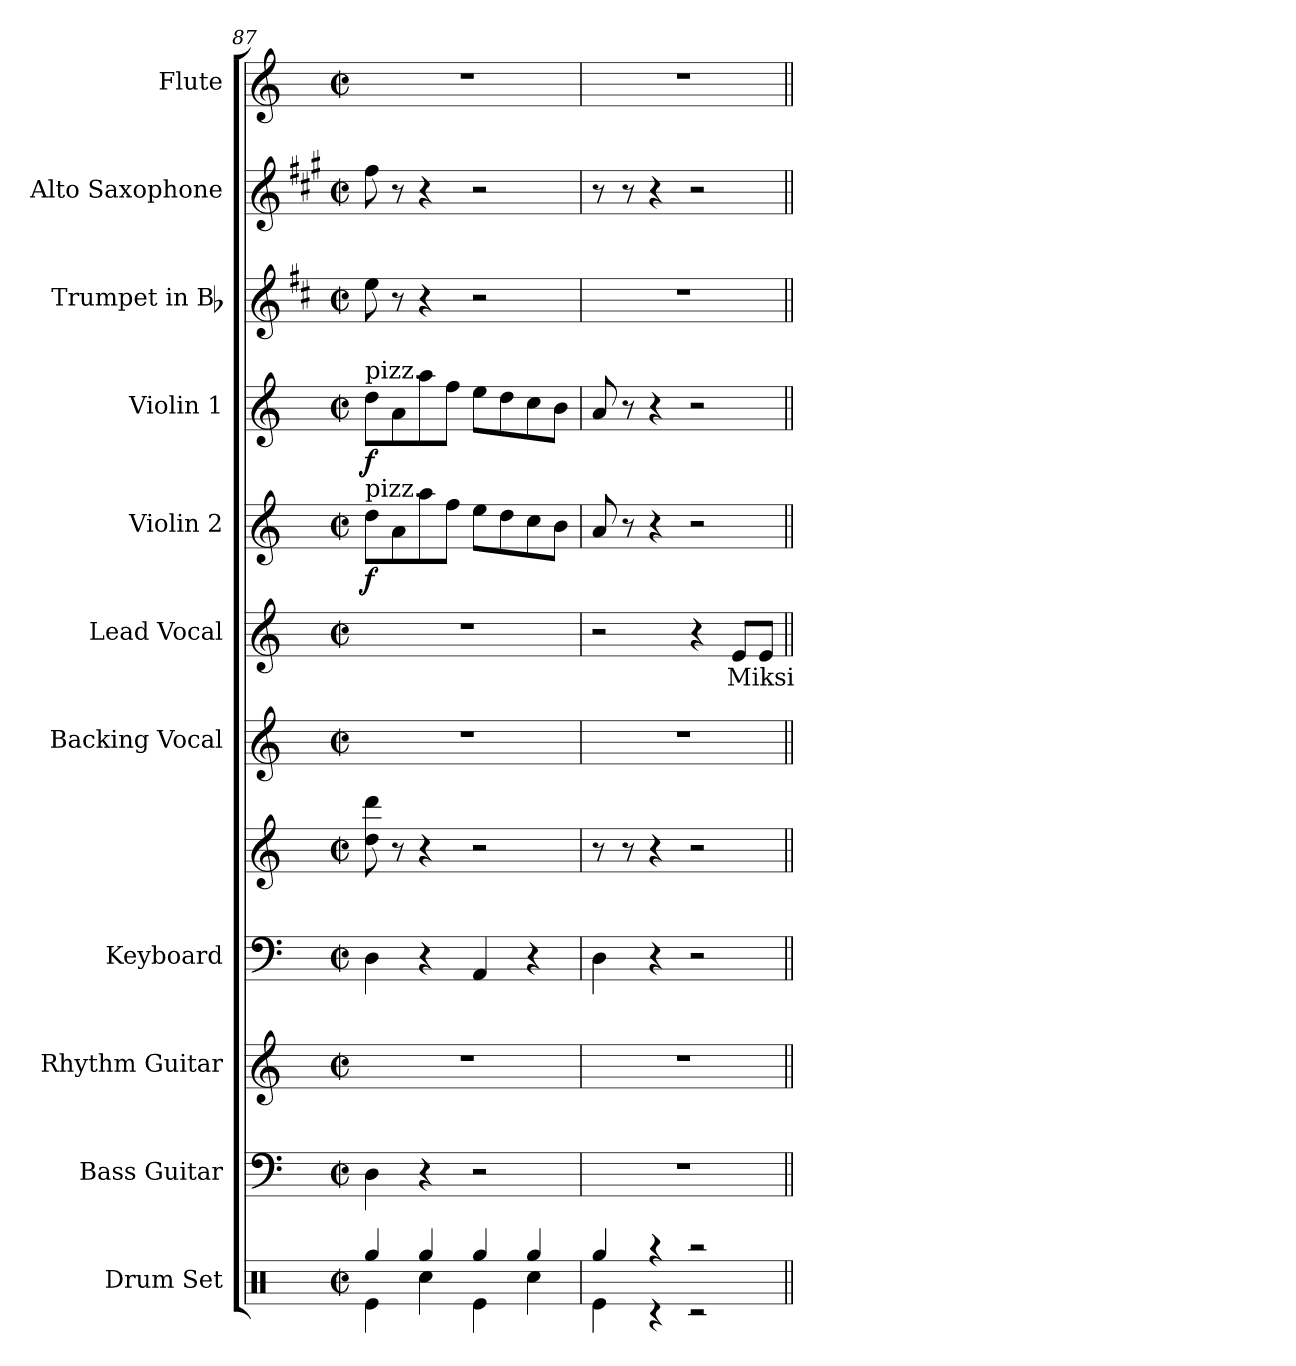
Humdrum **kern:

**kern	**kern	**kern	**kern	**kern	**kern	**kern	**text	**kern	**dynam	**kern	**dynam	**kern	**kern	**kern
*part11	*part10	*part9	*part8	*part8	*part7	*part6	*part6	*part5	*part5	*part4	*part4	*part3	*part2	*part1
*staff12	*staff11	*staff10	*staff9	*staff8	*staff7	*staff6	*staff6	*staff5	*staff5	*staff4	*staff4	*staff3	*staff2	*staff1
*I"Drum Set	*I"Bass Guitar	*I"Rhythm Guitar	*I"Keyboard	*	*I"Backing Vocal	*I"Lead Vocal	*	*I"Violin 2	*	*I"Violin 1	*	*I"Trumpet in Bb	*I"Alto Saxophone	*I"Flute
*I'Dr.	*I'Bass	*I'Rhy.	*I'Kbd.	*	*	*	*	*I'Vln. 2	*	*I'Vln. 1	*	*I'Tpt.	*I'Alto Sax.	*I'Fl.
*clefX	*clefF4	*clefG2	*clefF4	*clefG2	*clefG2	*clefG2	*	*clefG2	*	*clefG2	*	*clefG2	*clefG2	*clefG2
*	*ITrd7c12	*ITrd7c12	*	*	*	*	*	*	*	*	*	*ITrd1c2	*ITrd5c9	*
*k[]	*k[]	*k[]	*k[]	*k[]	*k[]	*k[]	*	*k[]	*	*k[]	*	*k[]	*k[]	*k[]
*C:	*C:	*C:	*C:	*C:	*C:	*C:	*	*C:	*	*C:	*	*C:	*C:	*C:
*M2/2	*M2/2	*M2/2	*M2/2	*M2/2	*M2/2	*M2/2	*	*M2/2	*	*M2/2	*	*M2/2	*M2/2	*M2/2
*met(c|)	*met(c|)	*met(c|)	*met(c|)	*met(c|)	*met(c|)	*met(c|)	*	*met(c|)	*	*met(c|)	*	*met(c|)	*met(c|)	*met(c|)
=87	=87	=87	=87	=87	=87	=87	=87	=87	=87	=87	=87	=87	=87	=87
*^	*	*	*	*	*	*	*	*	*	*	*	*	*	*
!	!	!	!	!	!	!	!	!	!	!	!LO:TX:a:t=pizz.	!	!	!	!
!	!	!	!	!	!	!	!	!	!LO:TX:a:t=pizz.	!	!	!	!	!	!
4Rggi/	4Rei\	4DDi\	1r	4Di\	8ddi\ 8dddi	1r	1r	.	8ddi\L	f	8ddi\L	f	8ddi\	8ai\	1r
.	.	.	.	.	8r	.	.	.	8ai\	.	8ai\	.	8r	8r	.
4Rggi/	4Rcci\	4r	.	4r	4r	.	.	.	8aai\	.	8aai\	.	4r	4r	.
.	.	.	.	.	.	.	.	.	8ffi\J	.	8ffi\J	.	.	.	.
4Rggi/	4Rei\	2r	.	4AAi/	2r	.	.	.	8eei\L	.	8eei\L	.	2r	2r	.
.	.	.	.	.	.	.	.	.	8ddi\	.	8ddi\	.	.	.	.
4Rggi/	4Rcci\	.	.	4r	.	.	.	.	8cci\	.	8cci\	.	.	.	.
.	.	.	.	.	.	.	.	.	8bi\J	.	8bi\J	.	.	.	.
=88	=88	=88	=88	=88	=88	=88	=88	=88	=88	=88	=88	=88	=88	=88	=88
4Rggi/	4Rei\	1r	1r	4Di\	8r	1r	2r	.	8ai/	.	8ai/	.	1r	8r	1r
.	.	.	.	.	8r	.	.	.	8r	.	8r	.	.	8r	.
4r	4r	.	.	4r	4r	.	.	.	4r	.	4r	.	.	4r	.
2r	2r	.	.	2r	2r	.	4r	.	2r	.	2r	.	.	2r	.
!	!	!	!	!	!	!	!	!LO:LY:b:color=#000000	!	!	!	!	!	!	!
.	.	.	.	.	.	.	8ei/L	Miksi	.	.	.	.	.	.	.
.	.	.	.	.	.	.	8ei/J	.	.	.	.	.	.	.	.
*v	*v	*	*	*	*	*	*	*	*	*	*	*	*	*	*
=||	=||	=||	=||	=||	=||	=||	=||	=||	=||	=||	=||	=||	=||	=||
*-	*-	*-	*-	*-	*-	*-	*-	*-	*-	*-	*-	*-	*-	*-
